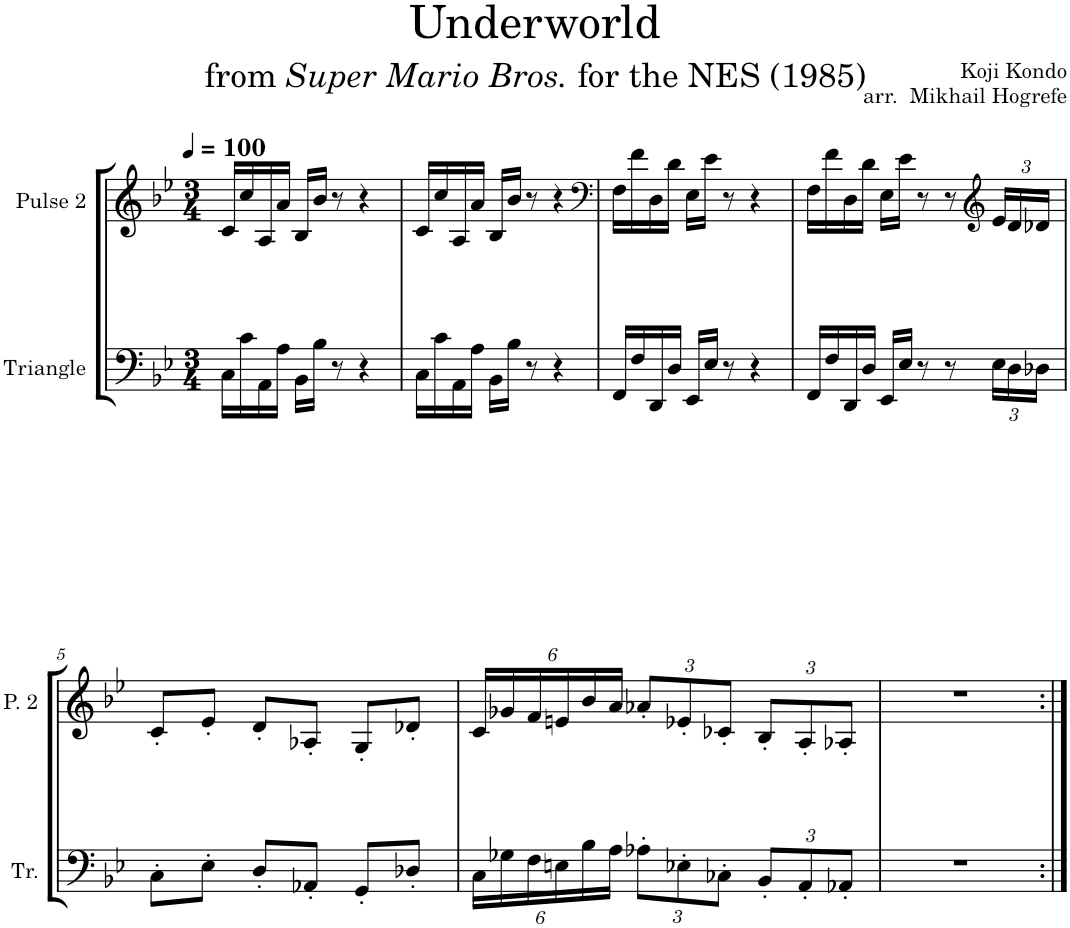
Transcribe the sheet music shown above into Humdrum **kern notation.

**kern	**kern
*part2	*part1
*staff2	*staff1
*I"Triangle	*I"Pulse 2
*I'Tr.	*I'P. 2
*clefF4	*clefG2
*k[b-e-]	*k[b-e-]
*M3/4	*M3/4
*MM100	*MM100
=1	=1
16C\LL	16c/LL
16c\	16cc/
16AA\	16A/
16A\JJ	16a/JJ
16BB-\LL	16B-/LL
16B-\JJ	16b-/JJ
8r	8r
4r	4r
=2	=2
16C\LL	16c/LL
16c\	16cc/
16AA\	16A/
16A\JJ	16a/JJ
16BB-\LL	16B-/LL
16B-\JJ	16b-/JJ
8r	8r
4r	4r
=3	=3
*	*clefF4
16FF/LL	16F\LL
16F/	16f\
16DD/	16D\
16D/JJ	16d\JJ
16EE-/LL	16E-\LL
16E-/JJ	16e-\JJ
8r	8r
4r	4r
=4	=4
16FF/LL	16F\LL
16F/	16f\
16DD/	16D\
16D/JJ	16d\JJ
16EE-/LL	16E-\LL
16E-/JJ	16e-\JJ
8r	8r
8r	8r
*	*clefG2
*Xbrackettup	*Xbrackettup
24E-\LL	24e-/LL
24D\	24d/
24D-X\JJ	24d-X/JJ
!!LO:LB:g=z
=5	=5
8C'\L	8c'/L
8E-'\J	8e-'/J
8D'/L	8d'/L
8AA-X'/J	8A-X'/J
8GG'/L	8G'/L
8D-X'/J	8d-X'/J
=6	=6
24C\LL	24c/LL
24G-X\	24g-X/
24F\	24f/
24En\	24en/
24B-\	24b-/
24A\JJ	24a/JJ
12A-X'\L	12a-X'/L
12E-X'\	12e-X'/
12C-X'\J	12c-X'/J
12BB-'/L	12B-'/L
12AA'/	12A'/
12AA-X'/J	12A-X'/J
=7	=7
2.r	2.r
=:|!	=:|!
*-	*-
